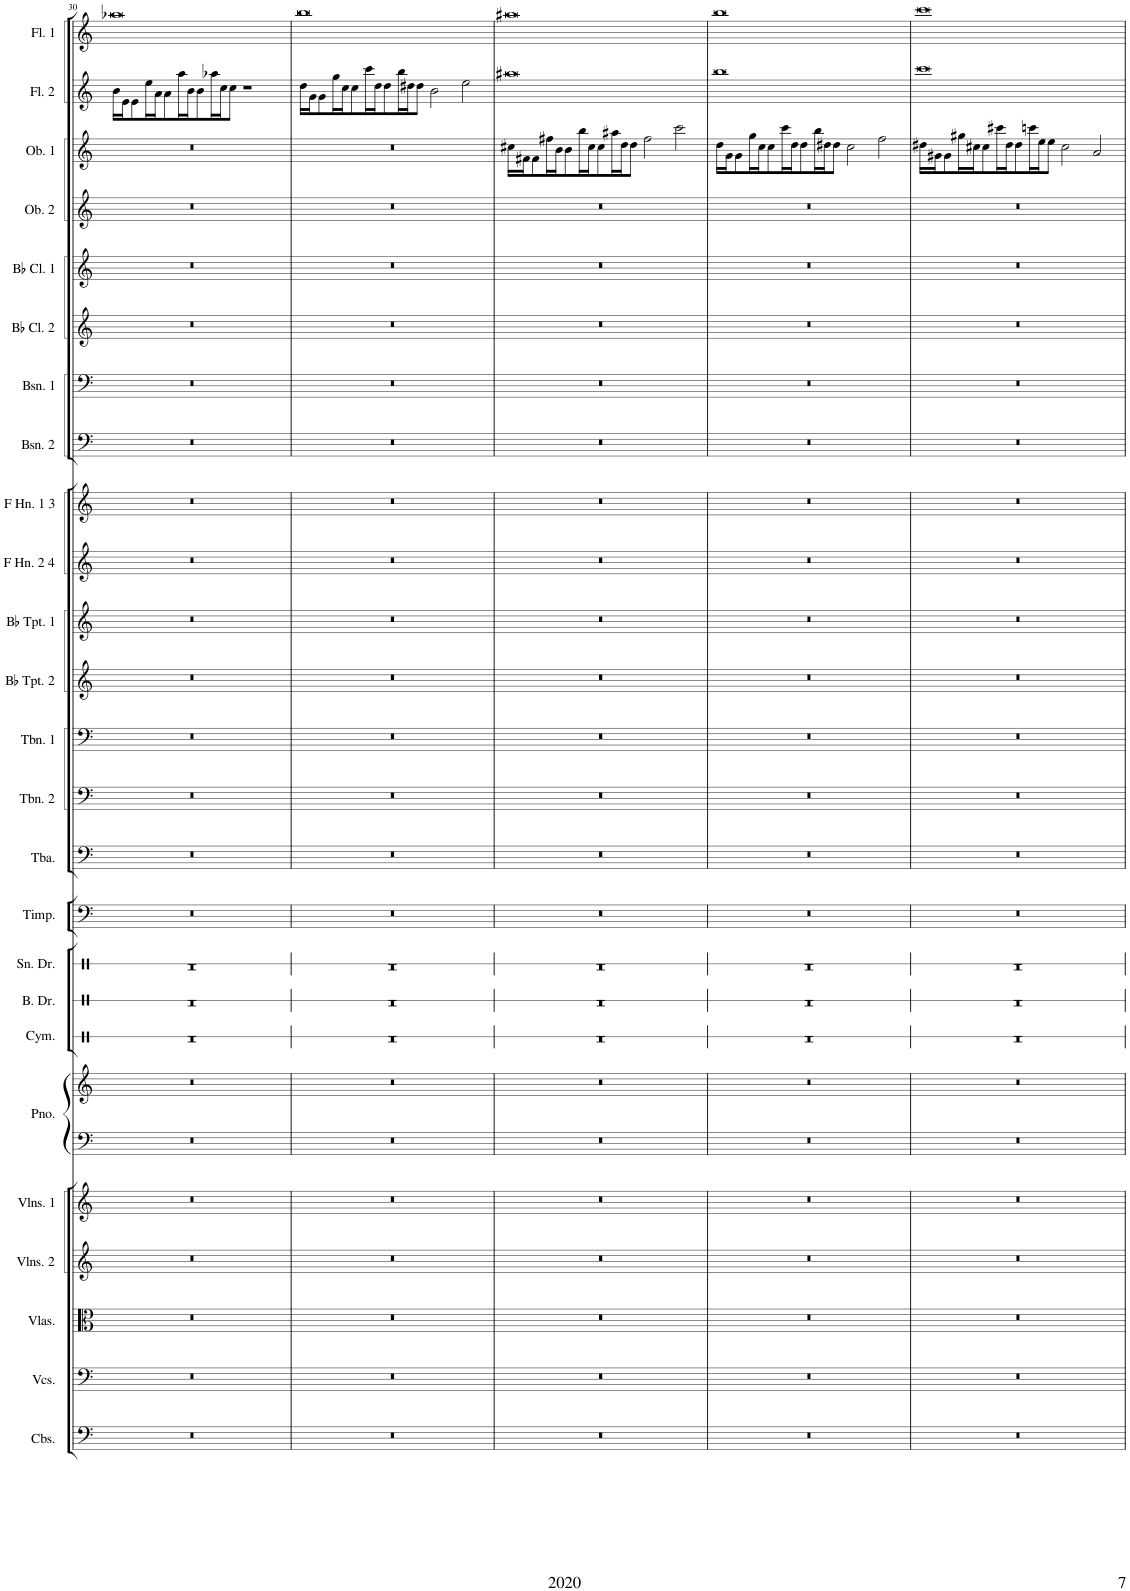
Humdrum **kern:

**kern	**kern	**kern	**kern	**kern	**kern	**kern	**kern	**kern	**kern	**kern	**kern	**kern	**kern	**kern	**kern	**kern	**kern	**kern	**kern	**kern	**kern	**kern	**kern	**kern	**kern
*part25	*part24	*part23	*part22	*part21	*part20	*part20	*part19	*part18	*part17	*part16	*part15	*part14	*part13	*part12	*part11	*part10	*part9	*part8	*part7	*part6	*part5	*part4	*part3	*part2	*part1
*staff26	*staff25	*staff24	*staff23	*staff22	*staff21	*staff20	*staff19	*staff18	*staff17	*staff16	*staff15	*staff14	*staff13	*staff12	*staff11	*staff10	*staff9	*staff8	*staff7	*staff6	*staff5	*staff4	*staff3	*staff2	*staff1
*I"Contrabasses	*I"Violoncellos	*I"Violas	*I"Violins 2	*I"Violins 1	*I"Piano	*	*I"Cymbal	*I"Bass Drum	*I"Snare Drum	*I"Timpani	*I"Tuba	*I"Trombone 2	*I"Trombone 1	*I"Bb Trumpet 2	*I"Bb Trumpet 1	*I"F Horn 2 &amp; 4	*I"F Horn 1 &amp; 3	*I"Bassoon 2	*I"Bassoon 1	*I"Bb Clarinet 2	*I"Bb Clarinet 1	*I"Oboe 2	*I"Oboe 1	*I"Flute 2	*I"Flute 1
*I'Cbs.	*I'Vcs.	*I'Vlas.	*I'Vlns. 2	*I'Vlns. 1	*I'Pno.	*	*I'Cym.	*I'B. Dr.	*I'Sn. Dr.	*I'Timp.	*I'Tba.	*I'Tbn. 2	*I'Tbn. 1	*I'Bb Tpt. 2	*I'Bb Tpt. 1	*I'F Hn. 2 4	*I'F Hn. 1 3	*I'Bsn. 2	*I'Bsn. 1	*I'Bb Cl. 2	*I'Bb Cl. 1	*I'Ob. 2	*I'Ob. 1	*I'Fl. 2	*I'Fl. 1
!!LO:PB:g=z
*clefF4	*clefF4	*clefC3	*clefG2	*clefG2	*clefF4	*clefG2	*clefX	*clefX	*clefX	*clefF4	*clefF4	*clefF4	*clefF4	*clefG2	*clefG2	*clefG2	*clefG2	*clefF4	*clefF4	*clefG2	*clefG2	*clefG2	*clefG2	*clefG2	*clefG2
*Trd7c12	*	*	*	*	*	*	*	*	*	*	*	*	*	*Trd1c2	*Trd1c2	*Trd4c7	*Trd4c7	*	*	*Trd1c2	*Trd1c2	*	*	*	*
*k[]	*k[]	*k[]	*k[]	*k[]	*k[]	*k[]	*k[]	*k[]	*k[]	*k[]	*k[]	*k[]	*k[]	*k[]	*k[]	*k[]	*k[]	*k[]	*k[]	*k[]	*k[]	*k[]	*k[]	*k[]	*k[]
*M16/8	*M16/8	*M16/8	*M16/8	*M16/8	*M16/8	*M16/8	*M16/8	*M16/8	*M16/8	*M16/8	*M16/8	*M16/8	*M16/8	*M16/8	*M16/8	*M16/8	*M16/8	*M16/8	*M16/8	*M16/8	*M16/8	*M16/8	*M16/8	*M16/8	*M16/8
=30	=30	=30	=30	=30	=30	=30	=30	=30	=30	=30	=30	=30	=30	=30	=30	=30	=30	=30	=30	=30	=30	=30	=30	=30	=30
0r	0r	0r	0r	0r	0r	0r	0r	0r	0r	0r	0r	0r	0r	0r	0r	0r	0r	0r	0r	0r	0r	0r	0r	16b\LL	0aa-X
.	.	.	.	.	.	.	.	.	.	.	.	.	.	.	.	.	.	.	.	.	.	.	.	16e\J	.
.	.	.	.	.	.	.	.	.	.	.	.	.	.	.	.	.	.	.	.	.	.	.	.	8e\	.
.	.	.	.	.	.	.	.	.	.	.	.	.	.	.	.	.	.	.	.	.	.	.	.	16ee\L	.
.	.	.	.	.	.	.	.	.	.	.	.	.	.	.	.	.	.	.	.	.	.	.	.	16a\J	.
.	.	.	.	.	.	.	.	.	.	.	.	.	.	.	.	.	.	.	.	.	.	.	.	8a\	.
.	.	.	.	.	.	.	.	.	.	.	.	.	.	.	.	.	.	.	.	.	.	.	.	16aa\L	.
.	.	.	.	.	.	.	.	.	.	.	.	.	.	.	.	.	.	.	.	.	.	.	.	16b\J	.
.	.	.	.	.	.	.	.	.	.	.	.	.	.	.	.	.	.	.	.	.	.	.	.	8b\	.
.	.	.	.	.	.	.	.	.	.	.	.	.	.	.	.	.	.	.	.	.	.	.	.	16aa-X\L	.
.	.	.	.	.	.	.	.	.	.	.	.	.	.	.	.	.	.	.	.	.	.	.	.	16cc\J	.
.	.	.	.	.	.	.	.	.	.	.	.	.	.	.	.	.	.	.	.	.	.	.	.	8cc\J	.
.	.	.	.	.	.	.	.	.	.	.	.	.	.	.	.	.	.	.	.	.	.	.	.	1r	.
=31	=31	=31	=31	=31	=31	=31	=31	=31	=31	=31	=31	=31	=31	=31	=31	=31	=31	=31	=31	=31	=31	=31	=31	=31	=31
0r	0r	0r	0r	0r	0r	0r	0r	0r	0r	0r	0r	0r	0r	0r	0r	0r	0r	0r	0r	0r	0r	0r	0r	16dd\LL	0bb
.	.	.	.	.	.	.	.	.	.	.	.	.	.	.	.	.	.	.	.	.	.	.	.	16g\J	.
.	.	.	.	.	.	.	.	.	.	.	.	.	.	.	.	.	.	.	.	.	.	.	.	8g\	.
.	.	.	.	.	.	.	.	.	.	.	.	.	.	.	.	.	.	.	.	.	.	.	.	16gg\L	.
.	.	.	.	.	.	.	.	.	.	.	.	.	.	.	.	.	.	.	.	.	.	.	.	16cc\J	.
.	.	.	.	.	.	.	.	.	.	.	.	.	.	.	.	.	.	.	.	.	.	.	.	8cc\	.
.	.	.	.	.	.	.	.	.	.	.	.	.	.	.	.	.	.	.	.	.	.	.	.	16ccc\L	.
.	.	.	.	.	.	.	.	.	.	.	.	.	.	.	.	.	.	.	.	.	.	.	.	16dd\J	.
.	.	.	.	.	.	.	.	.	.	.	.	.	.	.	.	.	.	.	.	.	.	.	.	8dd\	.
.	.	.	.	.	.	.	.	.	.	.	.	.	.	.	.	.	.	.	.	.	.	.	.	16bb\L	.
.	.	.	.	.	.	.	.	.	.	.	.	.	.	.	.	.	.	.	.	.	.	.	.	16dd#X\J	.
.	.	.	.	.	.	.	.	.	.	.	.	.	.	.	.	.	.	.	.	.	.	.	.	8dd#\J	.
.	.	.	.	.	.	.	.	.	.	.	.	.	.	.	.	.	.	.	.	.	.	.	.	2b\	.
.	.	.	.	.	.	.	.	.	.	.	.	.	.	.	.	.	.	.	.	.	.	.	.	2ee\	.
=32	=32	=32	=32	=32	=32	=32	=32	=32	=32	=32	=32	=32	=32	=32	=32	=32	=32	=32	=32	=32	=32	=32	=32	=32	=32
0r	0r	0r	0r	0r	0r	0r	0r	0r	0r	0r	0r	0r	0r	0r	0r	0r	0r	0r	0r	0r	0r	0r	16cc#X\LL	0aa#X	0aa#X
.	.	.	.	.	.	.	.	.	.	.	.	.	.	.	.	.	.	.	.	.	.	.	16f#X\J	.	.
.	.	.	.	.	.	.	.	.	.	.	.	.	.	.	.	.	.	.	.	.	.	.	8f#\	.	.
.	.	.	.	.	.	.	.	.	.	.	.	.	.	.	.	.	.	.	.	.	.	.	16ff#X\L	.	.
.	.	.	.	.	.	.	.	.	.	.	.	.	.	.	.	.	.	.	.	.	.	.	16b\J	.	.
.	.	.	.	.	.	.	.	.	.	.	.	.	.	.	.	.	.	.	.	.	.	.	8b\	.	.
.	.	.	.	.	.	.	.	.	.	.	.	.	.	.	.	.	.	.	.	.	.	.	16bb\L	.	.
.	.	.	.	.	.	.	.	.	.	.	.	.	.	.	.	.	.	.	.	.	.	.	16cc#\J	.	.
.	.	.	.	.	.	.	.	.	.	.	.	.	.	.	.	.	.	.	.	.	.	.	8cc#\	.	.
.	.	.	.	.	.	.	.	.	.	.	.	.	.	.	.	.	.	.	.	.	.	.	16aa#X\L	.	.
.	.	.	.	.	.	.	.	.	.	.	.	.	.	.	.	.	.	.	.	.	.	.	16dd\J	.	.
.	.	.	.	.	.	.	.	.	.	.	.	.	.	.	.	.	.	.	.	.	.	.	8dd\J	.	.
.	.	.	.	.	.	.	.	.	.	.	.	.	.	.	.	.	.	.	.	.	.	.	2ff#\	.	.
.	.	.	.	.	.	.	.	.	.	.	.	.	.	.	.	.	.	.	.	.	.	.	2ccc\	.	.
=33	=33	=33	=33	=33	=33	=33	=33	=33	=33	=33	=33	=33	=33	=33	=33	=33	=33	=33	=33	=33	=33	=33	=33	=33	=33
0r	0r	0r	0r	0r	0r	0r	0r	0r	0r	0r	0r	0r	0r	0r	0r	0r	0r	0r	0r	0r	0r	0r	16dd\LL	0bb	0bb
.	.	.	.	.	.	.	.	.	.	.	.	.	.	.	.	.	.	.	.	.	.	.	16g\J	.	.
.	.	.	.	.	.	.	.	.	.	.	.	.	.	.	.	.	.	.	.	.	.	.	8g\	.	.
.	.	.	.	.	.	.	.	.	.	.	.	.	.	.	.	.	.	.	.	.	.	.	16gg\L	.	.
.	.	.	.	.	.	.	.	.	.	.	.	.	.	.	.	.	.	.	.	.	.	.	16cc\J	.	.
.	.	.	.	.	.	.	.	.	.	.	.	.	.	.	.	.	.	.	.	.	.	.	8cc\	.	.
.	.	.	.	.	.	.	.	.	.	.	.	.	.	.	.	.	.	.	.	.	.	.	16ccc\L	.	.
.	.	.	.	.	.	.	.	.	.	.	.	.	.	.	.	.	.	.	.	.	.	.	16dd\J	.	.
.	.	.	.	.	.	.	.	.	.	.	.	.	.	.	.	.	.	.	.	.	.	.	8dd\	.	.
.	.	.	.	.	.	.	.	.	.	.	.	.	.	.	.	.	.	.	.	.	.	.	16bb\L	.	.
.	.	.	.	.	.	.	.	.	.	.	.	.	.	.	.	.	.	.	.	.	.	.	16dd#X\J	.	.
.	.	.	.	.	.	.	.	.	.	.	.	.	.	.	.	.	.	.	.	.	.	.	8dd#\J	.	.
.	.	.	.	.	.	.	.	.	.	.	.	.	.	.	.	.	.	.	.	.	.	.	2cc\	.	.
.	.	.	.	.	.	.	.	.	.	.	.	.	.	.	.	.	.	.	.	.	.	.	2ff\	.	.
=34	=34	=34	=34	=34	=34	=34	=34	=34	=34	=34	=34	=34	=34	=34	=34	=34	=34	=34	=34	=34	=34	=34	=34	=34	=34
0r	0r	0r	0r	0r	0r	0r	0r	0r	0r	0r	0r	0r	0r	0r	0r	0r	0r	0r	0r	0r	0r	0r	16dd#X\LL	0ccc	0ccc
.	.	.	.	.	.	.	.	.	.	.	.	.	.	.	.	.	.	.	.	.	.	.	16g#X\J	.	.
.	.	.	.	.	.	.	.	.	.	.	.	.	.	.	.	.	.	.	.	.	.	.	8g#\	.	.
.	.	.	.	.	.	.	.	.	.	.	.	.	.	.	.	.	.	.	.	.	.	.	16gg#X\L	.	.
.	.	.	.	.	.	.	.	.	.	.	.	.	.	.	.	.	.	.	.	.	.	.	16cc#X\J	.	.
.	.	.	.	.	.	.	.	.	.	.	.	.	.	.	.	.	.	.	.	.	.	.	8cc#\	.	.
.	.	.	.	.	.	.	.	.	.	.	.	.	.	.	.	.	.	.	.	.	.	.	16ccc#X\L	.	.
.	.	.	.	.	.	.	.	.	.	.	.	.	.	.	.	.	.	.	.	.	.	.	16dd#\J	.	.
.	.	.	.	.	.	.	.	.	.	.	.	.	.	.	.	.	.	.	.	.	.	.	8dd#\	.	.
.	.	.	.	.	.	.	.	.	.	.	.	.	.	.	.	.	.	.	.	.	.	.	16cccn\L	.	.
.	.	.	.	.	.	.	.	.	.	.	.	.	.	.	.	.	.	.	.	.	.	.	16ee\J	.	.
.	.	.	.	.	.	.	.	.	.	.	.	.	.	.	.	.	.	.	.	.	.	.	8ee\J	.	.
.	.	.	.	.	.	.	.	.	.	.	.	.	.	.	.	.	.	.	.	.	.	.	2cc#\	.	.
.	.	.	.	.	.	.	.	.	.	.	.	.	.	.	.	.	.	.	.	.	.	.	2a/	.	.
=	=	=	=	=	=	=	=	=	=	=	=	=	=	=	=	=	=	=	=	=	=	=	=	=	=
*-	*-	*-	*-	*-	*-	*-	*-	*-	*-	*-	*-	*-	*-	*-	*-	*-	*-	*-	*-	*-	*-	*-	*-	*-	*-
